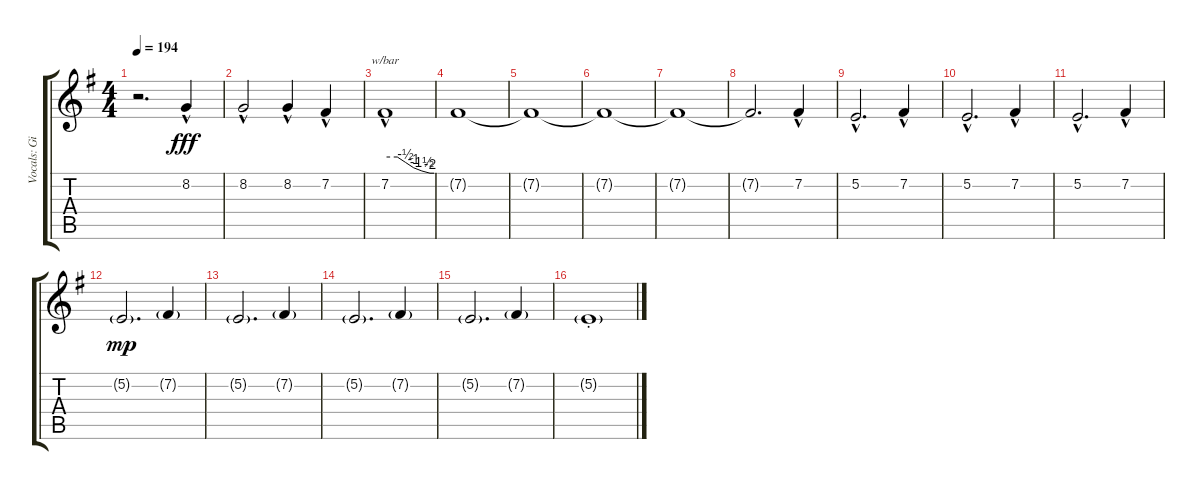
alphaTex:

\track ("Vocals: Gil" "Vocals: Gi") {instrument lead2sawtooth}
\staff {score tabs}
\tuning (E4 B3 G3 D3 A2 E2) {hide}
\ts (4 4)
\tempo 194
\clef g2
\ks g
r.2{d dy fff volume 16} 8.2{hac}.4 |
8.2{hac}.2 8.2{hac}.4 7.2{hac}.4 |
7.2{hac}.1{tbe (custom default 0 0 15 0 25 -2 35 -4 45 -6 55 -8 60 -8)} |
7.2{t}.1 |
7.2{t}.1 |
7.2{t}.1 |
7.2{t}.1 |
7.2{t}.2{d} 7.2{hac}.4 |
5.2{hac}.2{d} 7.2{hac}.4 |
5.2{hac}.2{d} 7.2{hac}.4 |
5.2{hac}.2{d} 7.2{hac}.4 |
5.2{g}.2{d dy mp} 7.2{g}.4 |
5.2{g}.2{d} 7.2{g}.4 |
5.2{g}.2{d} 7.2{g}.4 |
5.2{g}.2{d} 7.2{g}.4 |
5.2{g st}.1
